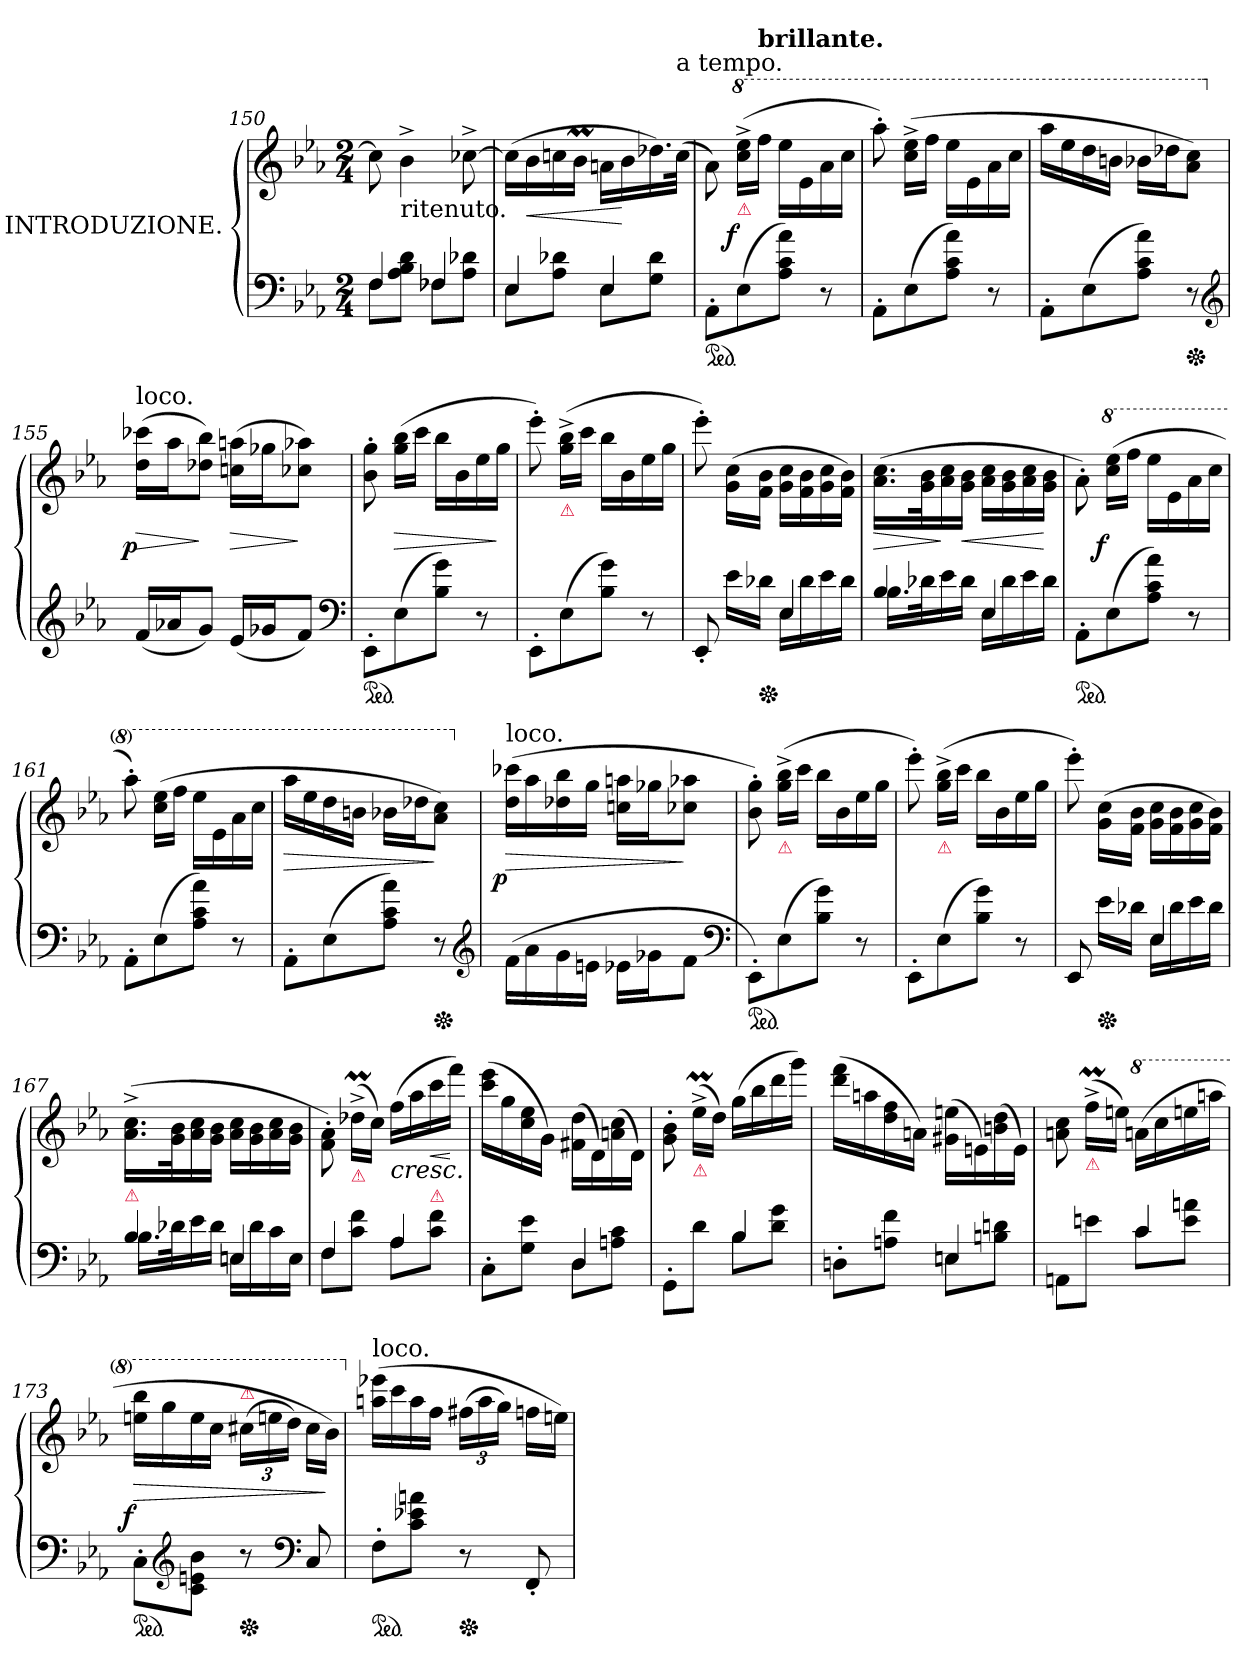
**kern	**kern	**dynam
*part1	*part1	*part1
*staff2	*staff1	*staff1/2
*I"INTRODUZIONE.	*	*
*clefF4	*clefG2	*
*k[b-e-a-]	*k[b-e-a-]	*
*M2/4	*M2/4	*
=150	=150	=150
*^	*	*
4F	8FL	8cc]	.
!	!	!LO:TX:b:t=ritenuto.	!
.	8A- 8B- 8dJ	4b-^>	.
4F-X	8F-XL	.	.
.	8A- 8d-XJ	[8cc-X^>	.
=151	=151	=151	=151
4E-	8E-L	(>16cc-LL]	.
!	!	!	!LO:HP:b
.	.	16b-	<
.	8A- 8d-XJ	16ccn	.
.	.	16b-MJJ	.
4E-	8E-L	16anLL	.
.	.	16b-	[
.	8G 8d-J	16.dd-X)	.
!	!	!LO:TX:a:t=a tempo.	!
.	.	(>32ccJJk	.
*v	*v	*	*
=152	=152	=152
*ped	*	*
8AA-'>L	8a-\)	.
*	*8va	*
!	!LO:TX:b:color=crimson:t=⚠	!
!	!	!LO:DY:rj
(>8E-	(>16ccc^< 16eee-^<LL	f
!	!LO:TX:a:B:t=brillante.	!
.	16fffJJ	.
8A- 8c 8a-J)	16eee-\LL	.
.	16ee-	.
8r	16aa-	.
.	16cccJJ	.
=153	=153	=153
8AA-'>L	8aaa-'>)	.
(>8E-	(>16ccc^< 16eee-^<LL	.
.	16fffJJ	.
8A- 8c 8a-J)	16eee-\LL	.
.	16ee-	.
8r	16aa-	.
.	16cccJJ	.
=154	=154	=154
8AA-'>L	16aaa-LL	.
.	16eee-	.
(>8E-	16ddd	.
.	16bbnJJ	.
8A- 8c 8a-J)	16bb-XLL	.
.	16ddd-XJ	.
*Xped	*	*
8r	8aa- 8cccJ)	.
*clefG2	*	*
=155	=155	=155
*	*X8va	*
!	!LO:TX:a:t=loco.	!
!	!	!LO:HP:b
!	!	!LO:DY:n=1:rj
(<16fLL	(>16dd 16ccc-XLL	> p
16a-XJ	16aa-J	.
8gJ)	8dd-X 8bb-J)	]
!	!	!LO:HP:b
(<16e-LL	(>16ccn 16aanLL	>
16g-XJ	16gg-XJ	.
8fJ)	8cc-X 8aa-XJ)	]
*clefF4	*	*
=156	=156	=156
*ped	*	*
8EE-'>L	8b-'> 8gg'>	.
!	!	!LO:HP:b
(>8E-	(>16gg 16bb-LL	>
.	16cccJJ	.
8B- 8gJ)	16bb-LL	.
.	16b-	.
8r	16ee-	.
.	16ggJJ	]
=157	=157	=157
8EE-'>L	8eee-'>)	.
!	!LO:TX:b:color=crimson:t=⚠	!
(>8E-	(>16gg^< 16bb-^<LL	.
.	16cccJJ	.
8B- 8gJ)	16bb-LL	.
.	16b-	.
8r	16ee-	.
.	16ggJJ	.
=158	=158	=158
*^	*	*
8EE-'<	8ryy	8eee-'>)	.
8ryy	16e-\LL	(>16g\ 16cc\LL	.
*Xped	*	*	*
.	16d-XJJ	16f 16b-JJ	.
4E-/	16E-\LL	16g\ 16cc\LL	.
.	16d-	16f 16b-	.
.	16e-	16g 16cc	.
.	16d-JJ	16f 16b-JJ)	.
=159	=159	=159	=159
!	!	!	!LO:HP:b
4B-	16.B-LL	(>16.a-\ 16.cc\LL	>
.	32d-XK	32g 32b-K	.
.	16e-	16a- 16cc	]
!	!	!	!LO:HP:b
.	16d-JJ	16g 16b-JJ	<
4E-	16E-LL	16a-\ 16cc\LL	.
.	16d-	16g 16b-	.
.	16e-	16a- 16cc	.
.	16d-JJ	16g 16b-JJ	[
*v	*v	*	*
=160	=160	=160
*ped	*	*
8AA-'>L	8a-'>\)	.
*	*8va	*
!	!	!LO:DY:rj
(>8E-	(>16ccc 16eee-LL	f
.	16fffJJ	.
8A- 8c 8a-J)	16eee-\LL	.
.	16ee-	.
8r	16aa-	.
.	16cccJJ	.
=161	=161	=161
8AA-'>L	8aaa-'>)	.
(>8E-	(>16ccc 16eee-LL	.
.	16fffJJ	.
8A- 8c 8a-J)	16eee-\LL	.
.	16ee-	.
8r	16aa-	.
.	16cccJJ	.
=162	=162	=162
!	!	!LO:HP:b
8AA-'>L	16aaa-LL	>
.	16eee-	.
(>8E-	16ddd	.
.	16bbnJJ	.
8A- 8c 8a-J)	16bb-XLL	.
.	16ddd-XJ	.
*Xped	*	*
8r	8aa- 8cccJ)	]
*clefG2	*	*
=163	=163	=163
*	*X8va	*
!	!LO:TX:a:t=loco.	!
!	!	!LO:HP:b
!	!	!LO:DY:n=1:rj
(>16f\LL	(>16dd 16ccc-XLL	> p
16a-	16aa-	.
16g	16dd-X 16bb-	.
16enJJ	16ggJJ	.
16e-X\LL	16ccn 16aanLL	.
16g-XJ	16gg-XJ	.
8fJ	8cc-X 8aa-XJ	]
*clefF4	*	*
=164	=164	=164
*ped	*	*
8EE-'>L)	8b-'> 8gg'>)	.
!	!LO:TX:b:color=crimson:t=⚠	!
(>8E-	(>16gg^< 16bb-^<LL	.
.	16cccJJ	.
8B- 8gJ)	16bb-LL	.
.	16b-	.
8r	16ee-	.
.	16ggJJ	.
=165	=165	=165
8EE-'>L	8eee-'>)	.
!	!LO:TX:b:color=crimson:t=⚠	!
(>8E-	(>16gg^< 16bb-^<LL	.
.	16cccJJ	.
8B- 8gJ)	16bb-LL	.
.	16b-	.
8r	16ee-	.
.	16ggJJ	.
=166	=166	=166
*^	*	*
8EE-	8ryy	8eee-'>)	.
*Xped	*	*	*
8ryy	16e-LL	(>16g\ 16cc\LL	.
.	16d-XJJ	16f 16b-JJ	.
4E-	16E-LL	16g\ 16cc\LL	.
.	16d-	16f 16b-	.
.	16e-	16g 16cc	.
.	16d-JJ	16f 16b-JJ)	.
=167	=167	=167	=167
!	!	!LO:TX:b:color=crimson:t=⚠	!
4B-	16.B-LL	(>16.a-^<\ 16.cc^<\LL	.
.	32d-XK	32g 32b-K	.
.	16e-	16a- 16cc	.
.	16d-JJ	16g 16b-JJ	.
4En	16EnLL	16a-\ 16cc\LL	.
.	16d-	16g 16b-	.
.	16c	16a- 16cc	.
.	16EJJ	16g 16b-JJ	.
=168	=168	=168	=168
4F	8FL	8f'>\ 8a-'>\)	.
!	!	!LO:TX:b:color=crimson:t=⚠	!
.	8c 8fJ	(>16dd-XM^<LL	.
.	.	16ccJJ)	.
!	!	!	!LO:HP:b
4A-	8A-L	(>16ffLL	<
.	.	16aa-	.
!	!	!LO:TX:b:color=crimson:t=⚠	!
!	!	!	!LO:HP:b
.	8c 8fJ	16ccc	<
.	.	16fffJJ)	[
=169	=169	=169	=169
4ryy	8C'>L	(>16ccc 16eee-LL	.
.	.	16gg	.
.	8G 8e-J	16cc 16ee-	.
.	.	16gJJ)	.
4D	8DL	(>16f#X\ 16dd\LL	.
.	.	16d)	.
.	8An 8cJ	(>16an 16cc	.
.	.	16dJJ)	.
=170	=170	=170	=170
4ryy	8GG'>L	8g'>\ 8b-'>\	.
!	!	!LO:TX:b:color=crimson:t=⚠	!
.	8dJ	(>16ee-M^<LL	.
.	.	16ddJJ)	.
4B-	8B-L	(>16ggLL	.
.	.	16bb-	.
.	8d 8gJ	16ddd	.
.	.	16gggJJ)	.
=171	=171	=171	=171
4ryy	8Dn'L	(>16ddd 16fffLL	.
.	.	16aan	.
.	8An 8fJ	16dd 16ff	.
.	.	16anJJ)	.
4En	8EnL	(>16g#X\ 16een\LL	.
.	.	16en)	.
.	8Bn 8dnJ	(>16bn 16dd	.
.	.	16eJJ)	.
=172	=172	=172	=172
4ryy	8AAnL	8an 8cc	.
!	!	!LO:TX:b:color=crimson:t=⚠	!
.	8enJ	(>16ffM^<LL	.
.	.	16eenJJ)	.
*	*	*8va	*
4c	8cL	(>16aanLL	.
.	.	16ccc	.
.	8e 8anJ	16eeen	.
.	.	16aaanJJ	.
*v	*v	*	*
.	.	[
=173	=173	=173
!	!	!LO:HP:b
!	!	!LO:DY:n=1:rj
*ped	*	*
8C'>\L	16eeen 16bbb-LL	> f
.	16ggg	.
*clefG2	*	*
8c 8en 8b-J	16eee	.
.	16cccJJ	.
!	!LO:TX:a:color=crimson:t=⚠	!
*Xped	*	*
8r	(>24ccc#XLL	.
.	24eeen	.
.	24dddJJ)	.
*clefF4	*	*
8C	16ccc#LL	.
.	16bb-JJ)	]
=174	=174	=174
*	*X8va	*
!	!LO:TX:a:t=loco.	!
*ped	*	*
8F'>L	(>16aan 16eee-XLL	.
.	16ccc	.
8c 8e-X 8anJ	16aa	.
.	16ffJJ	.
*Xped	*	*
8r	(>24ff#XLL	.
.	24aa	.
.	24ggJJ)	.
8FF'</	16ffnLL	.
.	16eenJJ)	.
=	=	=
*-	*-	*-
